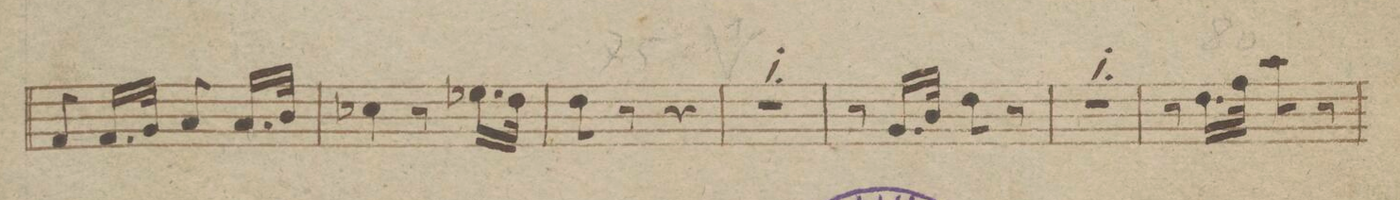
**kern	**dynam
*I"Violon e Violoncello	*
*clefF4	*
*k[b-e-]	*
*M2/4	*
8AA/	.
16.AA/LL	.
32BB-/JJk	.
8C/	.
16.C/LL	.
32D/JJk	.
=73	=73
4E-X\	.
8r	.
16.G-X\LL	.
32F\JJk	.
=74	=74
8F\	.
8r	.
4r	.
=75	=75
2r	.
=76	=76
8r	.
16.BB-/LL	.
32D/JJk	.
8F\	.
8r	.
=77	=77
2r	.
=78	=78
8r	.
16.F\LL	.
32A\JJk	.
8c\	.
8r	.
=79	=79
*-	*-
